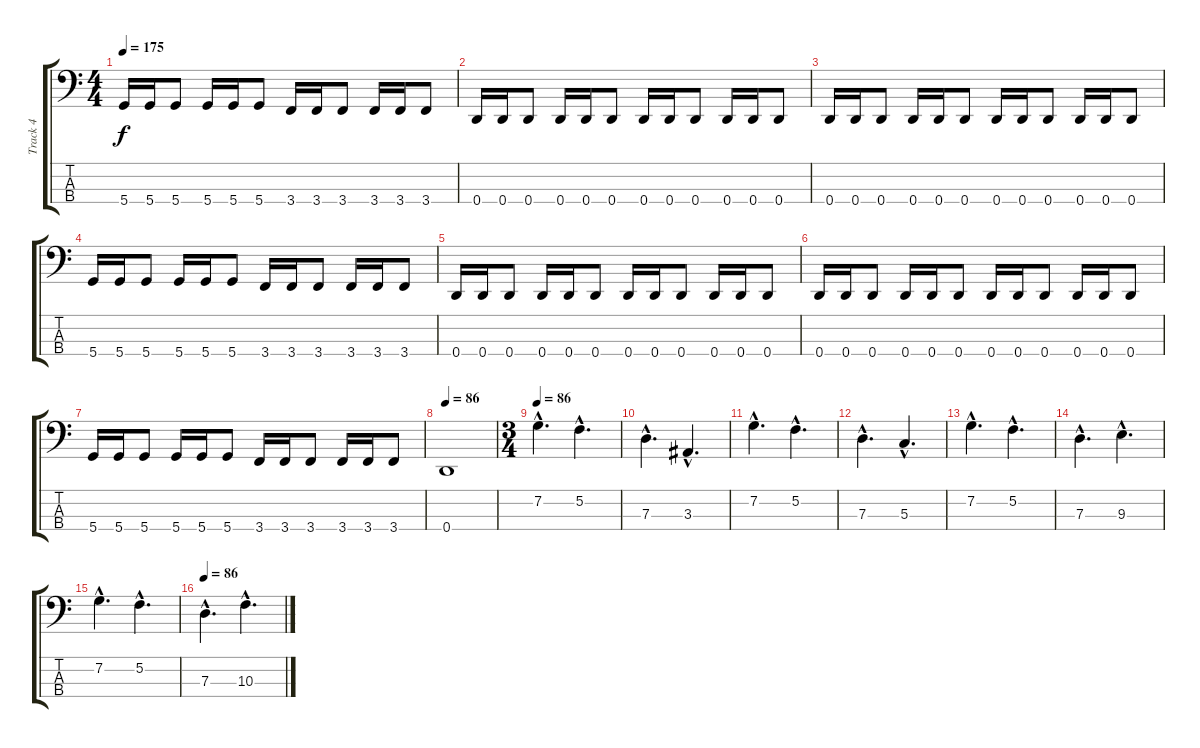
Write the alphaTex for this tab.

\track ("Track 4" "Track 4") {instrument electricbasspick}
\staff {score tabs}
\tuning (F2 C2 G1 D1) {hide}
\ts (4 4)
\tempo 175
\clef f4
\ks c
5.4.16{dy f} 5.4.16 5.4.8 5.4.16 5.4.16 5.4.8 3.4.16 3.4.16 3.4.8 3.4.16 3.4.16 3.4.8 |
0.4.16 0.4.16 0.4.8 0.4.16 0.4.16 0.4.8 0.4.16 0.4.16 0.4.8 0.4.16 0.4.16 0.4.8 |
0.4.16 0.4.16 0.4.8 0.4.16 0.4.16 0.4.8 0.4.16 0.4.16 0.4.8 0.4.16 0.4.16 0.4.8 |
5.4.16 5.4.16 5.4.8 5.4.16 5.4.16 5.4.8 3.4.16 3.4.16 3.4.8 3.4.16 3.4.16 3.4.8 |
0.4.16 0.4.16 0.4.8 0.4.16 0.4.16 0.4.8 0.4.16 0.4.16 0.4.8 0.4.16 0.4.16 0.4.8 |
0.4.16 0.4.16 0.4.8 0.4.16 0.4.16 0.4.8 0.4.16 0.4.16 0.4.8 0.4.16 0.4.16 0.4.8 |
5.4.16 5.4.16 5.4.8 5.4.16 5.4.16 5.4.8 3.4.16 3.4.16 3.4.8 3.4.16 3.4.16 3.4.8 |
\tempo 86
0.4.1 |
\ts (3 4)
\tempo 86
7.2{hac}.4{d} 5.2{hac}.4{d} |
7.3{hac}.4{d} 3.3{hac}.4{d} |
7.2{hac}.4{d} 5.2{hac}.4{d} |
7.3{hac}.4{d} 5.3{hac}.4{d} |
7.2{hac}.4{d} 5.2{hac}.4{d} |
7.3{hac}.4{d} 9.3{hac}.4{d} |
7.2{hac}.4{d} 5.2{hac}.4{d} |
\tempo 86
7.3{hac}.4{d} 10.3{hac}.4{d}
